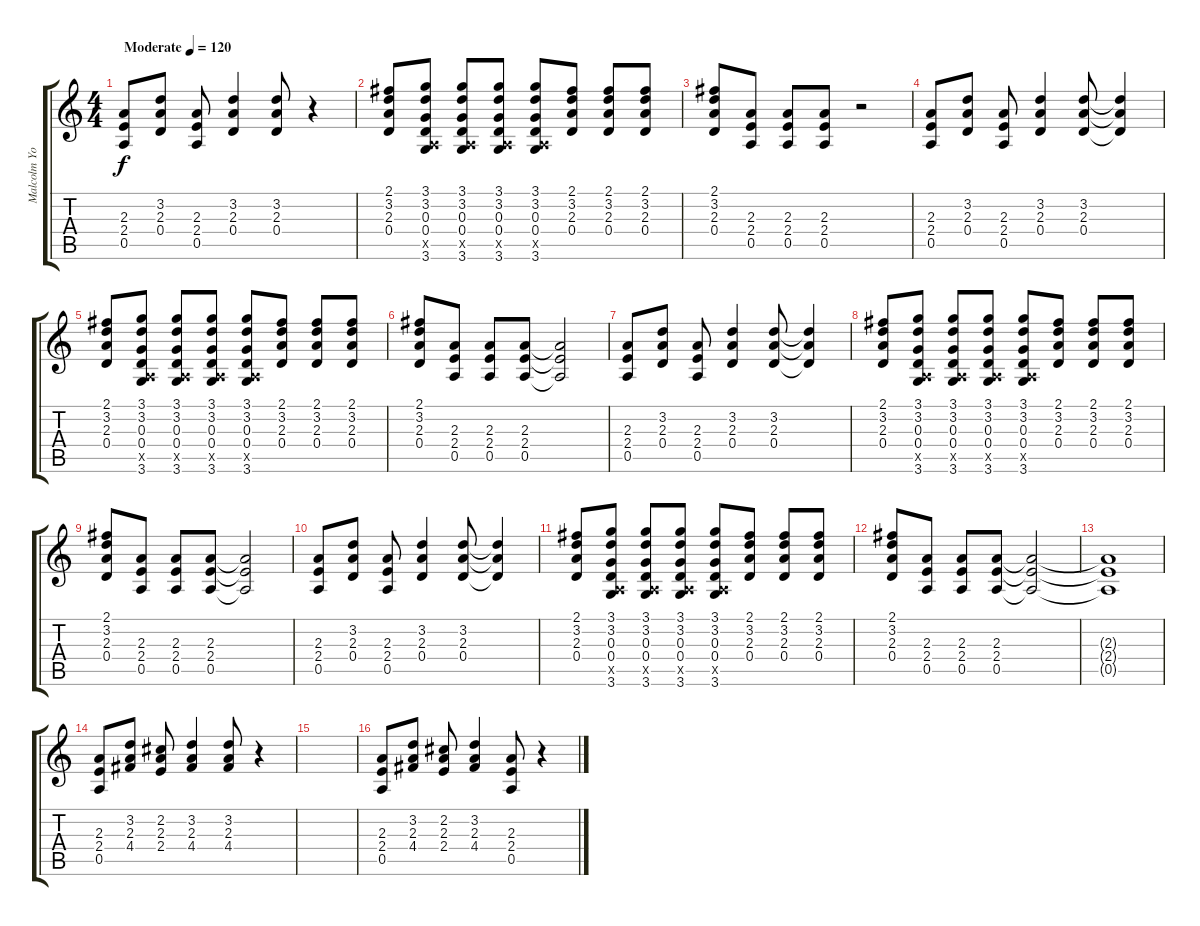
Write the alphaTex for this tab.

\track ("Malcolm Young (Rythm Guitar)" "Malcolm Yo") {instrument overdrivenguitar}
\staff {score tabs}
\tuning (E4 B3 G3 D3 A2 E2) {hide}
\ts (4 4)
\tempo (120 "Moderate")
\clef g2
\ks c
(2.3 2.4 0.5).8{dy f instrument overdrivenguitar} (3.2 2.3 0.4).8 (2.3 2.4 0.5).8 (3.2 2.3 0.4).4 (3.2 2.3 0.4).8 r.4 |
(2.1 3.2 2.3 0.4).8 (3.1 3.2 0.3 0.4 0.5{x} 3.6).8 (3.1 3.2 0.3 0.4 0.5{x} 3.6).8 (3.1 3.2 0.3 0.4 0.5{x} 3.6).8 (3.1 3.2 0.3 0.4 0.5{x} 3.6).8 (2.1 3.2 2.3 0.4).8 (2.1 3.2 2.3 0.4).8 (2.1 3.2 2.3 0.4).8 |
(2.1 3.2 2.3 0.4).8 (2.3 2.4 0.5).8 (2.3 2.4 0.5).8 (2.3 2.4 0.5).8 r.2 |
(2.3 2.4 0.5).8 (3.2 2.3 0.4).8 (2.3 2.4 0.5).8 (3.2 2.3 0.4).4 (3.2 2.3 0.4).8 (3.2{t} 2.3{t} 0.4{t}).4 |
(2.1 3.2 2.3 0.4).8 (3.1 3.2 0.3 0.4 0.5{x} 3.6).8 (3.1 3.2 0.3 0.4 0.5{x} 3.6).8 (3.1 3.2 0.3 0.4 0.5{x} 3.6).8 (3.1 3.2 0.3 0.4 0.5{x} 3.6).8 (2.1 3.2 2.3 0.4).8 (2.1 3.2 2.3 0.4).8 (2.1 3.2 2.3 0.4).8 |
(2.1 3.2 2.3 0.4).8 (2.3 2.4 0.5).8 (2.3 2.4 0.5).8 (2.3 2.4 0.5).8 (2.3{t} 2.4{t} 0.5{t}).2 |
(2.3 2.4 0.5).8 (3.2 2.3 0.4).8 (2.3 2.4 0.5).8 (3.2 2.3 0.4).4 (3.2 2.3 0.4).8 (3.2{t} 2.3{t} 0.4{t}).4 |
(2.1 3.2 2.3 0.4).8 (3.1 3.2 0.3 0.4 0.5{x} 3.6).8 (3.1 3.2 0.3 0.4 0.5{x} 3.6).8 (3.1 3.2 0.3 0.4 0.5{x} 3.6).8 (3.1 3.2 0.3 0.4 0.5{x} 3.6).8 (2.1 3.2 2.3 0.4).8 (2.1 3.2 2.3 0.4).8 (2.1 3.2 2.3 0.4).8 |
(2.1 3.2 2.3 0.4).8 (2.3 2.4 0.5).8 (2.3 2.4 0.5).8 (2.3 2.4 0.5).8 (2.3{t} 2.4{t} 0.5{t}).2 |
(2.3 2.4 0.5).8 (3.2 2.3 0.4).8 (2.3 2.4 0.5).8 (3.2 2.3 0.4).4 (3.2 2.3 0.4).8 (3.2{t} 2.3{t} 0.4{t}).4 |
(2.1 3.2 2.3 0.4).8 (3.1 3.2 0.3 0.4 0.5{x} 3.6).8 (3.1 3.2 0.3 0.4 0.5{x} 3.6).8 (3.1 3.2 0.3 0.4 0.5{x} 3.6).8 (3.1 3.2 0.3 0.4 0.5{x} 3.6).8 (2.1 3.2 2.3 0.4).8 (2.1 3.2 2.3 0.4).8 (2.1 3.2 2.3 0.4).8 |
(2.1 3.2 2.3 0.4).8 (2.3 2.4 0.5).8 (2.3 2.4 0.5).8 (2.3 2.4 0.5).8 (2.3{t} 2.4{t} 0.5{t}).2{volume 4} |
(2.3{t} 2.4{t} 0.5{t}).1 |
(2.3 2.4 0.5).8{volume 12} (3.2 2.3 4.4).8 (2.2 2.3 2.4).8 (3.2 2.3 4.4).4 (3.2 2.3 4.4).8 r.4 |
|
(2.3 2.4 0.5).8 (3.2 2.3 4.4).8 (2.2 2.3 2.4).8 (3.2 2.3 4.4).4 (2.3 2.4 0.5).8 r.4
